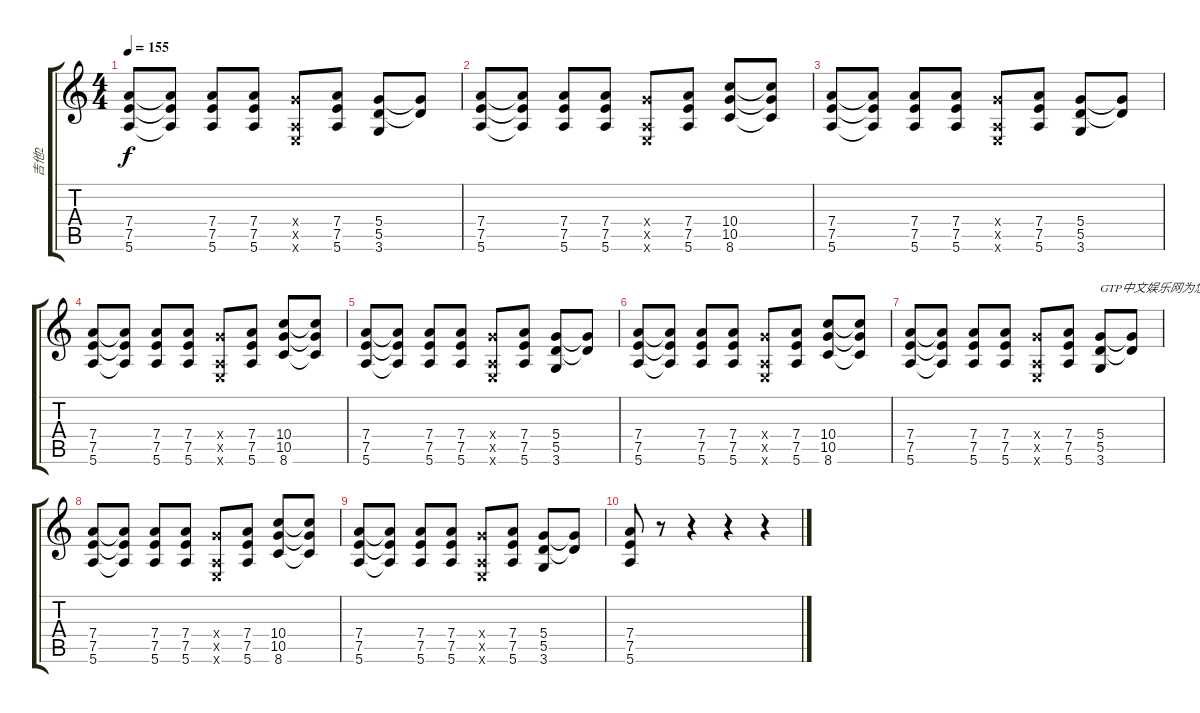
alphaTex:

\track ("吉他2" "吉他2") {instrument distortionguitar}
\staff {score tabs}
\tuning (E4 B3 G3 D3 A2 E2) {hide}
\ts (4 4)
\tempo 155
\clef g2
\ks c
(7.4 7.5 5.6).8{dy f} (7.4{t} 7.5{t} 5.6{t}).8 (7.4 7.5 5.6).8 (7.4 7.5 5.6).8 (5.4{x} 0.5{x} 0.6{x}).8 (7.4 7.5 5.6).8 (5.4 5.5 3.6).8 (5.4{t} 5.5{t}).8 |
(7.4 7.5 5.6).8{instrument overdrivenguitar} (7.4{t} 7.5{t} 5.6{t}).8 (7.4 7.5 5.6).8 (7.4 7.5 5.6).8 (5.4{x} 0.5{x} 0.6{x}).8 (7.4 7.5 5.6).8 (10.4 10.5 8.6).8 (10.4{t} 10.5{t} 8.6{t}).8 |
(7.4 7.5 5.6).8 (7.4{t} 7.5{t} 5.6{t}).8 (7.4 7.5 5.6).8 (7.4 7.5 5.6).8 (5.4{x} 0.5{x} 0.6{x}).8 (7.4 7.5 5.6).8 (5.4 5.5 3.6).8 (5.4{t} 5.5{t}).8 |
(7.4 7.5 5.6).8{instrument overdrivenguitar} (7.4{t} 7.5{t} 5.6{t}).8 (7.4 7.5 5.6).8 (7.4 7.5 5.6).8 (5.4{x} 0.5{x} 0.6{x}).8 (7.4 7.5 5.6).8 (10.4 10.5 8.6).8 (10.4{t} 10.5{t} 8.6{t}).8 |
(7.4 7.5 5.6).8 (7.4{t} 7.5{t} 5.6{t}).8 (7.4 7.5 5.6).8 (7.4 7.5 5.6).8 (5.4{x} 0.5{x} 0.6{x}).8 (7.4 7.5 5.6).8 (5.4 5.5 3.6).8 (5.4{t} 5.5{t}).8 |
(7.4 7.5 5.6).8{instrument overdrivenguitar} (7.4{t} 7.5{t} 5.6{t}).8 (7.4 7.5 5.6).8 (7.4 7.5 5.6).8 (5.4{x} 0.5{x} 0.6{x}).8 (7.4 7.5 5.6).8 (10.4 10.5 8.6).8 (10.4{t} 10.5{t} 8.6{t}).8 |
(7.4 7.5 5.6).8 (7.4{t} 7.5{t} 5.6{t}).8 (7.4 7.5 5.6).8 (7.4 7.5 5.6).8 (5.4{x} 0.5{x} 0.6{x}).8 (7.4 7.5 5.6).8 (5.4 5.5 3.6).8{txt "GTP中文娱乐网为您提供优秀的谱子"} (5.4{t} 5.5{t}).8 |
(7.4 7.5 5.6).8{instrument overdrivenguitar} (7.4{t} 7.5{t} 5.6{t}).8 (7.4 7.5 5.6).8 (7.4 7.5 5.6).8 (5.4{x} 0.5{x} 0.6{x}).8 (7.4 7.5 5.6).8 (10.4 10.5 8.6).8 (10.4{t} 10.5{t} 8.6{t}).8 |
(7.4 7.5 5.6).8 (7.4{t} 7.5{t} 5.6{t}).8 (7.4 7.5 5.6).8 (7.4 7.5 5.6).8 (5.4{x} 0.5{x} 0.6{x}).8 (7.4 7.5 5.6).8 (5.4 5.5 3.6).8 (5.4{t} 5.5{t}).8 |
(7.4 7.5 5.6).8 r.8 r.4 r.4 r.4
